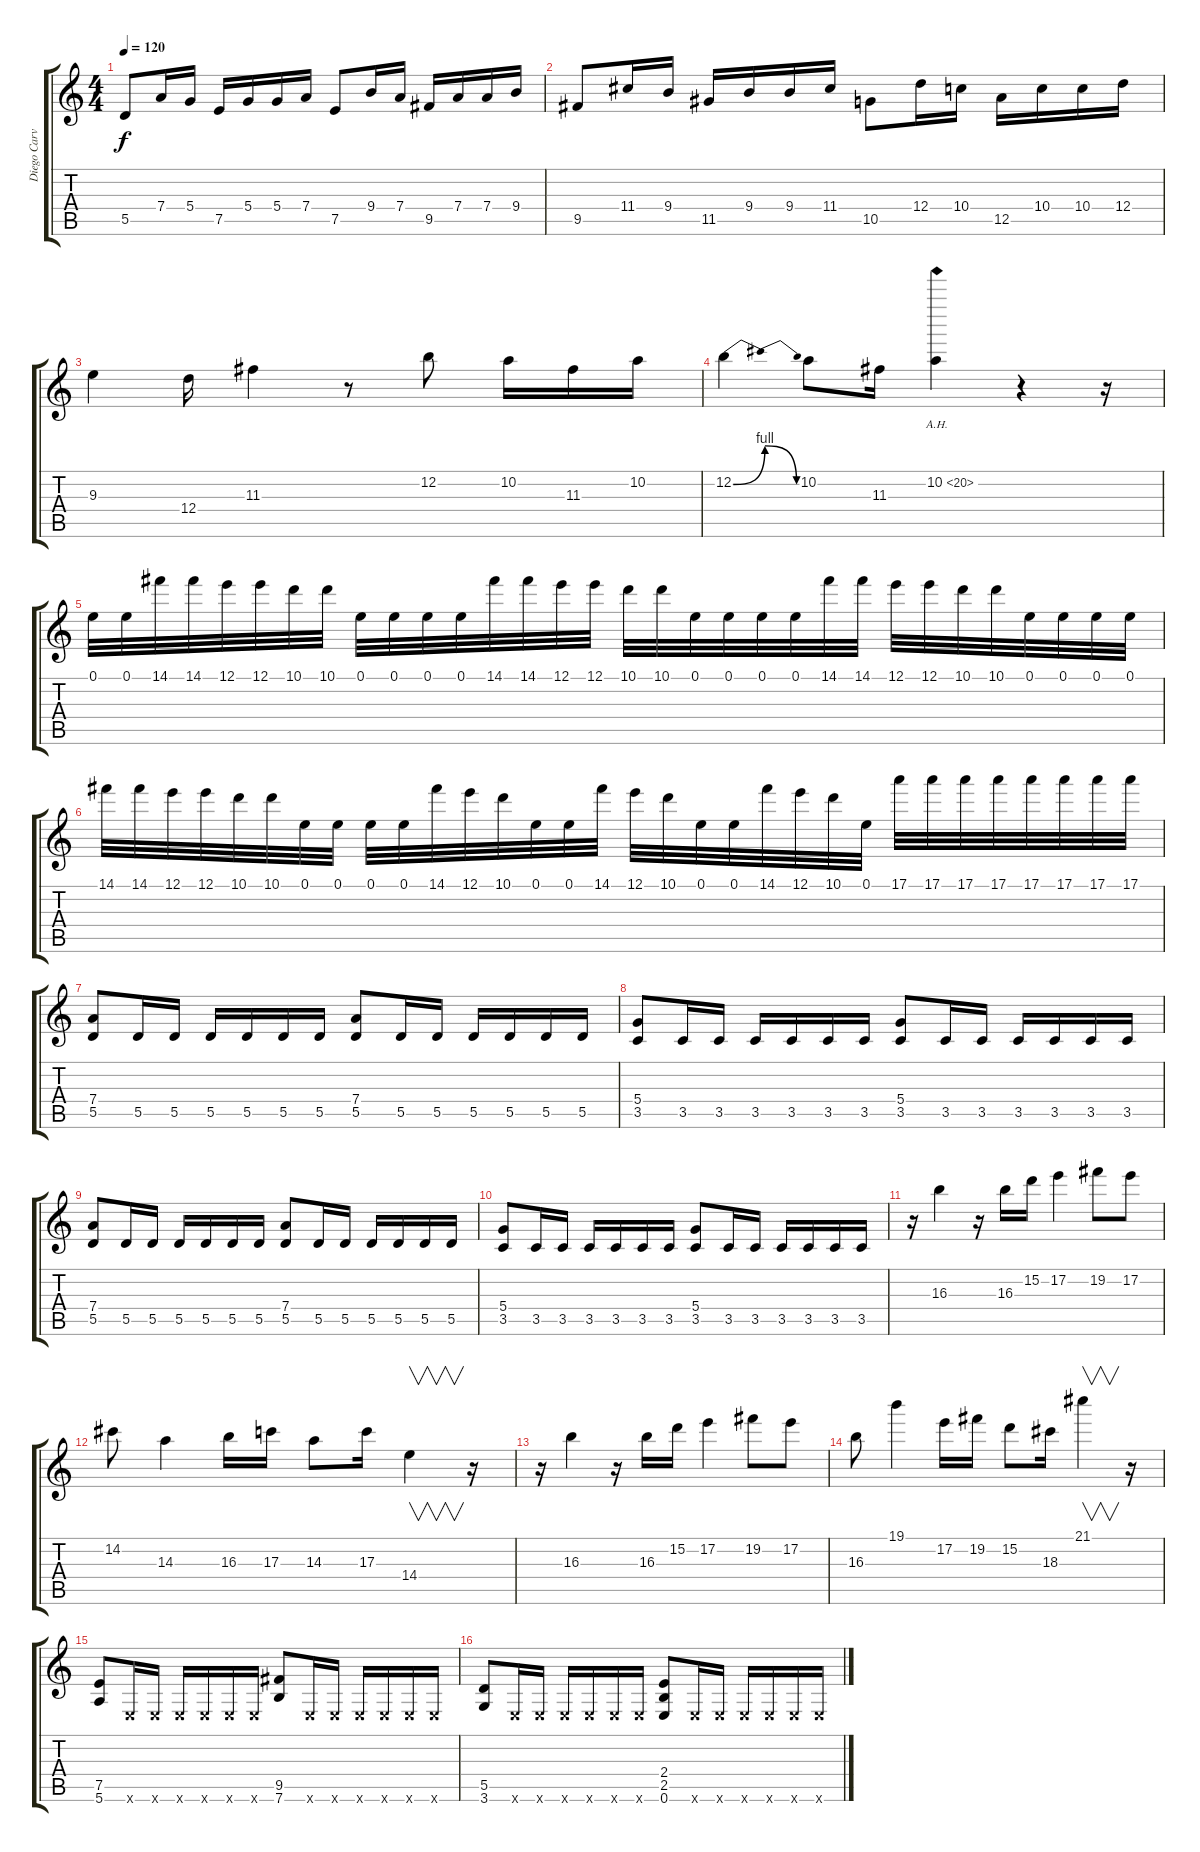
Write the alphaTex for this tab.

\track ("Diego Carvalho (Guitar)" "Diego Carv") {instrument distortionguitar}
\staff {score tabs}
\tuning (E4 B3 G3 D3 A2 E2) {hide}
\ts (4 4)
\tempo 120
\clef g2
\ks c
5.5.8{dy f} 7.4.16 5.4.16 7.5.16 5.4.16 5.4.16 7.4.16 7.5.8 9.4.16 7.4.16 9.5.16 7.4.16 7.4.16 9.4.16 |
9.5.8 11.4.16 9.4.16 11.5.16 9.4.16 9.4.16 11.4.16 10.5.8 12.4.16 10.4.16 12.5.16 10.4.16 10.4.16 12.4.16 |
9.3.4 12.4.16 11.3.4 r.8 12.2.8 10.2.16 11.3.16 10.2.16 |
12.2{be (bendrelease 0 0 15 4 30 4 60 0)}.4 10.2.8 11.3.16 10.2{ah 10}.4 r.4 r.16 |
0.1.32 0.1.32 14.1.32 14.1.32 12.1.32 12.1.32 10.1.32 10.1.32 0.1.32 0.1.32 0.1.32 0.1.32 14.1.32 14.1.32 12.1.32 12.1.32 10.1.32 10.1.32 0.1.32 0.1.32 0.1.32 0.1.32 14.1.32 14.1.32 12.1.32 12.1.32 10.1.32 10.1.32 0.1.32 0.1.32 0.1.32 0.1.32 |
14.1.32 14.1.32 12.1.32 12.1.32 10.1.32 10.1.32 0.1.32 0.1.32 0.1.32 0.1.32 14.1.32 12.1.32 10.1.32 0.1.32 0.1.32 14.1.32 12.1.32 10.1.32 0.1.32 0.1.32 14.1.32 12.1.32 10.1.32 0.1.32 17.1.32 17.1.32 17.1.32 17.1.32 17.1.32 17.1.32 17.1.32 17.1.32 |
(7.4 5.5).8 5.5.16 5.5.16 5.5.16 5.5.16 5.5.16 5.5.16 (7.4 5.5).8 5.5.16 5.5.16 5.5.16 5.5.16 5.5.16 5.5.16 |
(5.4 3.5).8 3.5.16 3.5.16 3.5.16 3.5.16 3.5.16 3.5.16 (5.4 3.5).8 3.5.16 3.5.16 3.5.16 3.5.16 3.5.16 3.5.16 |
(7.4 5.5).8 5.5.16 5.5.16 5.5.16 5.5.16 5.5.16 5.5.16 (7.4 5.5).8 5.5.16 5.5.16 5.5.16 5.5.16 5.5.16 5.5.16 |
(5.4 3.5).8 3.5.16 3.5.16 3.5.16 3.5.16 3.5.16 3.5.16 (5.4 3.5).8 3.5.16 3.5.16 3.5.16 3.5.16 3.5.16 3.5.16 |
r.16 16.3.4 r.16 16.3.16 15.2.16 17.2.4 19.2.8 17.2.8 |
14.2.8 14.3.4 16.3.16 17.3.16 14.3.8 17.3.16 14.4.4{v} r.16 |
r.16 16.3.4 r.16 16.3.16 15.2.16 17.2.4 19.2.8 17.2.8 |
16.3.8 19.1.4 17.2.16 19.2.16 15.2.8 18.3.16 21.1.4{v} r.16 |
(7.5 5.6).8 0.6{x}.16 0.6{x}.16 0.6{x}.16 0.6{x}.16 0.6{x}.16 0.6{x}.16 (9.5 7.6).8 0.6{x}.16 0.6{x}.16 0.6{x}.16 0.6{x}.16 0.6{x}.16 0.6{x}.16 |
(5.5 3.6).8 0.6{x}.16 0.6{x}.16 0.6{x}.16 0.6{x}.16 0.6{x}.16 0.6{x}.16 (2.4 2.5 0.6).8 0.6{x}.16 0.6{x}.16 0.6{x}.16 0.6{x}.16 0.6{x}.16 0.6{x}.16
